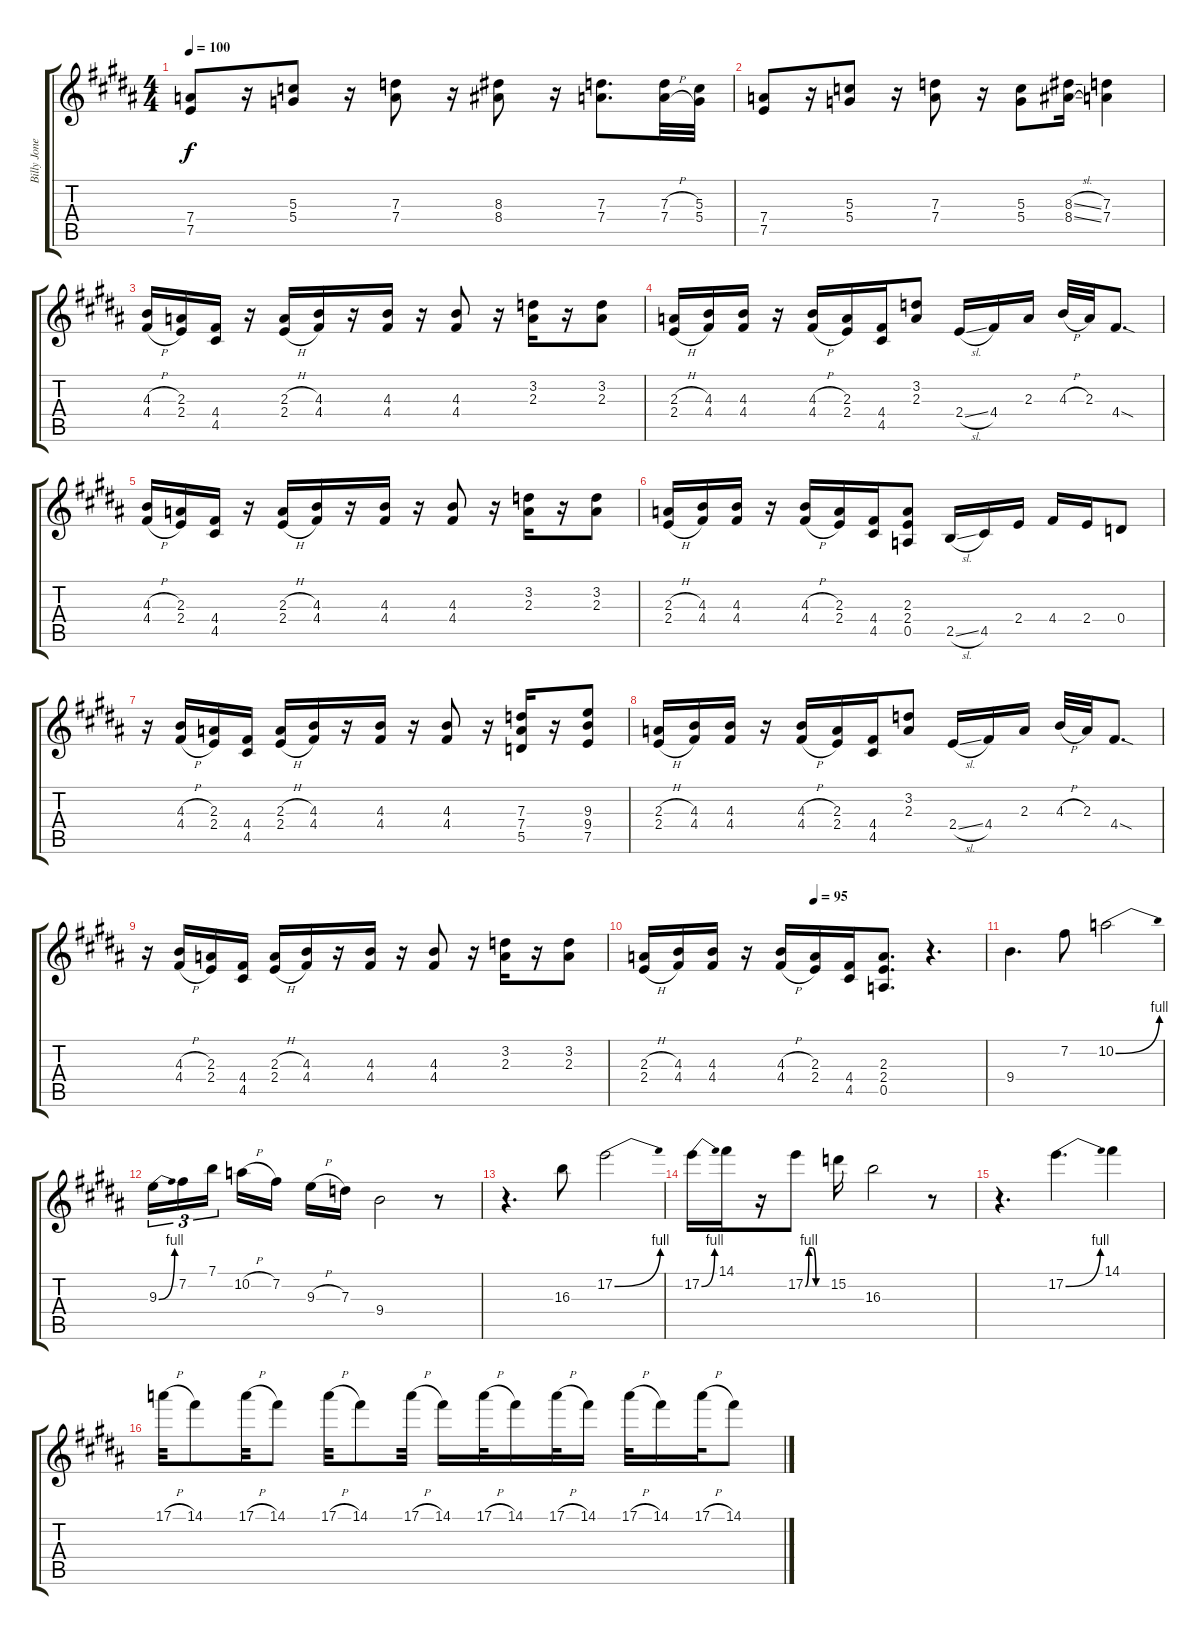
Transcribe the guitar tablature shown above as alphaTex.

\track ("Billy Jones Guitar" "Billy Jone") {instrument overdrivenguitar}
\staff {score tabs}
\tuning (E4 B3 G3 D3 A2 E2) {hide}
\ts (4 4)
\tempo 100
\clef g2
\ks g#minor
(7.4 7.5).8{dy f} r.16 (5.3 5.4).8 r.16 (7.3 7.4).8 r.16 (8.3 8.4).8 r.16 (7.3 7.4).8{d} (7.3{h} 7.4{h}).32 (5.3 5.4).32 |
(7.4 7.5).8 r.16 (5.3 5.4).8 r.16 (7.3 7.4).8 r.16 (5.3 5.4).8 (8.3{sl} 8.4{sl}).16 (7.3 7.4).4 |
(4.3{h} 4.4{h}).16 (2.3 2.4).16 (4.4 4.5).16 r.16 (2.3{h} 2.4{h}).16 (4.3 4.4).16 r.16 (4.3 4.4).16 r.16 (4.3 4.4).8 r.16 (3.2 2.3).16 r.16 (3.2 2.3).8 |
(2.3{h} 2.4{h}).16 (4.3 4.4).16 (4.3 4.4).16 r.16 (4.3{h} 4.4{h}).16 (2.3 2.4).16 (4.4 4.5).16 (3.2 2.3).8 2.4{sl}.16 4.4.16 2.3.16 4.3{h}.32 2.3.32 4.4{sod}.8{d} |
(4.3{h} 4.4{h}).16 (2.3 2.4).16 (4.4 4.5).16 r.16 (2.3{h} 2.4{h}).16 (4.3 4.4).16 r.16 (4.3 4.4).16 r.16 (4.3 4.4).8 r.16 (3.2 2.3).16 r.16 (3.2 2.3).8 |
(2.3{h} 2.4{h}).16 (4.3 4.4).16 (4.3 4.4).16 r.16 (4.3{h} 4.4{h}).16 (2.3 2.4).16 (4.4 4.5).16 (2.3 2.4 0.5).8 2.5{sl}.16 4.5.16 2.4.16 4.4.16 2.4.16 0.4.8 |
r.16 (4.3{h} 4.4{h}).16 (2.3 2.4).16 (4.4 4.5).16 (2.3{h} 2.4{h}).16 (4.3 4.4).16 r.16 (4.3 4.4).16 r.16 (4.3 4.4).8 r.16 (7.3 7.4 5.5).16 r.16 (9.3 9.4 7.5).8 |
(2.3{h} 2.4{h}).16 (4.3 4.4).16 (4.3 4.4).16 r.16 (4.3{h} 4.4{h}).16 (2.3 2.4).16 (4.4 4.5).16 (3.2 2.3).8 2.4{sl}.16 4.4.16 2.3.16 4.3{h}.32 2.3.32 4.4{sod}.8{d} |
r.16 (4.3{h} 4.4{h}).16 (2.3 2.4).16 (4.4 4.5).16 (2.3{h} 2.4{h}).16 (4.3 4.4).16 r.16 (4.3 4.4).16 r.16 (4.3 4.4).8 r.16 (3.2 2.3).16 r.16 (3.2 2.3).8 |
\tempo (95 0.5)
(2.3{h} 2.4{h}).16 (4.3 4.4).16 (4.3 4.4).16 r.16 (4.3{h} 4.4{h}).16 (2.3 2.4).16 (4.4 4.5).16 (2.3 2.4 0.5).8{d} r.4{d} |
9.4.4{d volume 14 balance 8} 7.2.8 10.2{be (bend 0 0 60 4)}.2 |
9.3{be (bend 0 0 60 4)}.16{tu (3 2)} 7.2.16{tu (3 2)} 7.1.16{tu (3 2) beam splitsecondary} 10.2{h}.16 7.2.16 9.3{h}.16 7.3.16 9.4.2 r.8 |
r.4{d} 16.3.8 17.2{be (bend 0 0 60 4)}.2 |
17.2{be (bend 0 0 60 4)}.16 14.1.16 r.16 17.2{be (custom 0 0 10 4 20 4 30 0 60 0)}.8 15.2.16 16.3.2 r.8 |
r.4{d} 17.2{be (bend 0 0 60 4)}.4{d} 14.1.4 |
17.1{h}.32 14.1.8 17.1{h}.32 14.1.8 17.1{h}.32 14.1.8 17.1{h}.32 14.1.16 17.1{h}.32 14.1.16 17.1{h}.32 14.1.16 17.1{h}.32 14.1.16 17.1{h}.32 14.1.8
